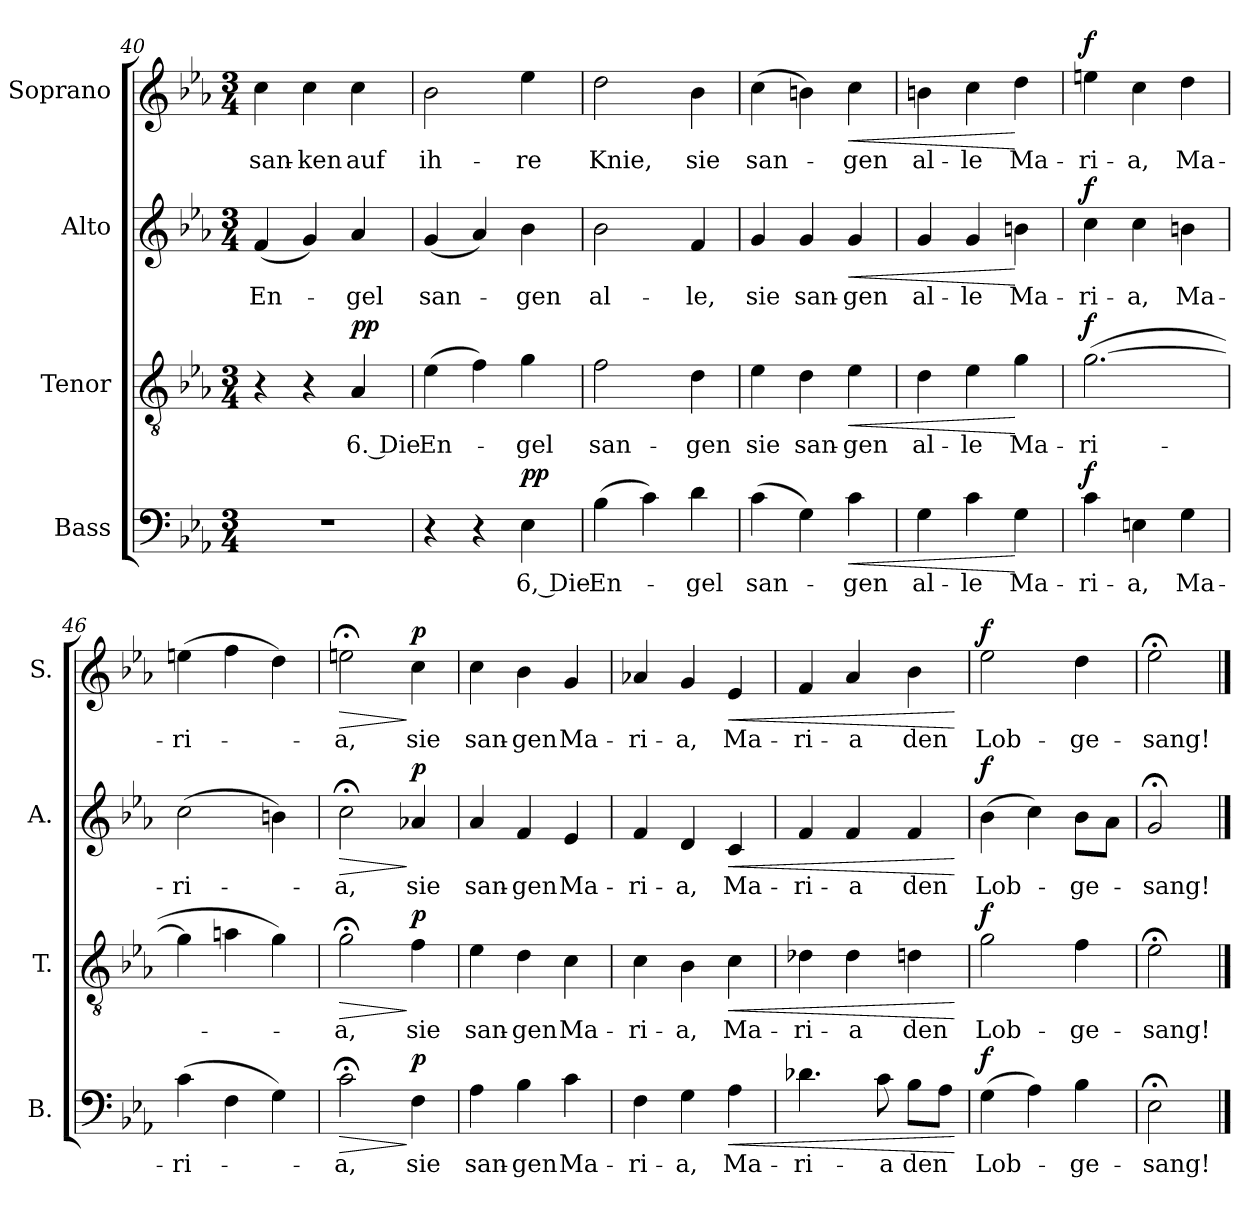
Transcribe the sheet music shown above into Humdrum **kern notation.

**kern	**text	**dynam	**kern	**text	**dynam	**kern	**text	**dynam	**kern	**text	**dynam
*part4	*part4	*part4	*part3	*part3	*part3	*part2	*part2	*part2	*part1	*part1	*part1
*staff4	*staff4	*staff4	*staff3	*staff3	*staff3	*staff2	*staff2	*staff2	*staff1	*staff1	*staff1
*I"Bass	*	*	*I"Tenor	*	*	*I"Alto	*	*	*I"Soprano	*	*
*I'B.	*	*	*I'T.	*	*	*I'A.	*	*	*I'S.	*	*
*clefF4	*	*	*clefGv2	*	*	*clefG2	*	*	*clefG2	*	*
*k[b-e-a-]	*	*	*k[b-e-a-]	*	*	*k[b-e-a-]	*	*	*k[b-e-a-]	*	*
*M3/4	*	*	*M3/4	*	*	*M3/4	*	*	*M3/4	*	*
=40	=40	=40	=40	=40	=40	=40	=40	=40	=40	=40	=40
!	!	!	!	!	!	!	!LO:LY:b	!	!	!LO:LY:b	!
2.r	.	.	4r	.	.	(4f/	En-	.	4cc\	san-	.
!	!	!	!	!	!	!	!	!	!	!LO:LY:b	!
.	.	.	4r	.	.	4g/)	.	.	4cc\	-ken	.
!	!	!	!	!LO:LY:b	!LO:DY:a	!	!LO:LY:b	!	!	!LO:LY:b	!
.	.	.	4A-/	6. Die	pp	4a-/	-gel	.	4cc\	auf	.
=41	=41	=41	=41	=41	=41	=41	=41	=41	=41	=41	=41
!	!	!	!	!LO:LY:b	!	!	!LO:LY:b	!	!	!LO:LY:b	!
4r	.	.	(4e-\	En-	.	(4g/	san-	.	2b-\	ih-	.
4r	.	.	4f\)	.	.	4a-/)	.	.	.	.	.
!	!LO:LY:b	!LO:DY:a	!	!LO:LY:b	!	!	!LO:LY:b	!	!	!LO:LY:b	!
4E-\	6, Die	pp	4g\	-gel	.	4b-\	-gen	.	4ee-\	-re	.
=42	=42	=42	=42	=42	=42	=42	=42	=42	=42	=42	=42
!	!LO:LY:b	!	!	!LO:LY:b	!	!	!LO:LY:b	!	!	!LO:LY:b	!
(4B-\	En-	.	2f\	san-	.	2b-\	al-	.	2dd\	Knie,	.
4c\)	.	.	.	.	.	.	.	.	.	.	.
!	!LO:LY:b	!	!	!LO:LY:b	!	!	!LO:LY:b	!	!	!LO:LY:b	!
4d\	-gel	.	4d\	-gen	.	4f/	-le,	.	4b-\	sie	.
=43	=43	=43	=43	=43	=43	=43	=43	=43	=43	=43	=43
!	!LO:LY:b	!	!	!LO:LY:b	!	!	!LO:LY:b	!	!	!LO:LY:b	!
(4c\	san-	.	4e-\	sie	.	4g/	sie	.	(4cc\	san-	.
!	!	!	!	!LO:LY:b	!	!	!LO:LY:b	!	!	!	!
4G\)	.	.	4d\	san-	.	4g/	san-	.	4bn\)	.	.
!	!LO:LY:b	!LO:HP:b	!	!LO:LY:b	!LO:HP:b	!	!LO:LY:b	!LO:HP:b	!	!LO:LY:b	!LO:HP:b
4c\	-gen	<	4e-\	-gen	<	4g/	-gen	<	4cc\	-gen	<
=44	=44	=44	=44	=44	=44	=44	=44	=44	=44	=44	=44
!	!LO:LY:b	!	!	!LO:LY:b	!	!	!LO:LY:b	!	!	!LO:LY:b	!
4G\	al-	.	4d\	al-	.	4g/	al-	.	4bn\	al-	.
!	!LO:LY:b	!	!	!LO:LY:b	!	!	!LO:LY:b	!	!	!LO:LY:b	!
4c\	-le	.	4e-\	-le	.	4g/	-le	.	4cc\	-le	.
!	!LO:LY:b	!	!	!LO:LY:b	!	!	!LO:LY:b	!	!	!LO:LY:b	!
4G\	Ma-	[	4g\	Ma-	[	4bn\	Ma-	[	4dd\	Ma-	[
!!LO:LB:g=z
=45	=45	=45	=45	=45	=45	=45	=45	=45	=45	=45	=45
!	!LO:LY:b	!LO:DY:a	!	!LO:LY:b	!LO:DY:a	!	!LO:LY:b	!LO:DY:a	!	!LO:LY:b	!LO:DY:a
4c\	-ri-	f	([2.g\	-ri-	f	4cc\	-ri-	f	4een\	-ri-	f
!	!LO:LY:b	!	!	!	!	!	!LO:LY:b	!	!	!LO:LY:b	!
4En\	-a,	.	.	.	.	4cc\	-a,	.	4cc\	-a,	.
!	!LO:LY:b	!	!	!	!	!	!LO:LY:b	!	!	!LO:LY:b	!
4G\	Ma-	.	.	.	.	4bn\	Ma-	.	4dd\	Ma-	.
=46	=46	=46	=46	=46	=46	=46	=46	=46	=46	=46	=46
!	!LO:LY:b	!	!	!	!	!	!LO:LY:b	!	!	!LO:LY:b	!
(4c\	-ri-	.	4g\]	.	.	(2cc\	-ri-	.	(4een\	-ri-	.
4F\	.	.	4an\	.	.	.	.	.	4ff\	.	.
4G\)	.	.	4g\)	.	.	4bn\)	.	.	4dd\)	.	.
=47	=47	=47	=47	=47	=47	=47	=47	=47	=47	=47	=47
!	!LO:LY:b	!LO:HP:b	!	!LO:LY:b	!LO:HP:b	!	!LO:LY:b	!LO:HP:b	!	!LO:LY:b	!LO:HP:b
2c;<\	-a,	>	2g;<\	-a,	>	2cc;<\	-a,	>	2een;<\	-a,	>
!	!LO:LY:b	!LO:DY:n=1:a	!	!LO:LY:b	!LO:DY:n=1:a	!	!LO:LY:b	!LO:DY:n=1:a	!	!LO:LY:b	!LO:DY:n=1:a
4F\	sie	] p	4f\	sie	] p	4a-X/	sie	] p	4cc\	sie	] p
=48	=48	=48	=48	=48	=48	=48	=48	=48	=48	=48	=48
!	!LO:LY:b	!	!	!LO:LY:b	!	!	!LO:LY:b	!	!	!LO:LY:b	!
4A-\	san-	.	4e-\	san-	.	4a-/	san-	.	4cc\	san-	.
!	!LO:LY:b	!	!	!LO:LY:b	!	!	!LO:LY:b	!	!	!LO:LY:b	!
4B-\	-gen	.	4d\	-gen	.	4f/	-gen	.	4b-\	-gen	.
!	!LO:LY:b	!	!	!LO:LY:b	!	!	!LO:LY:b	!	!	!LO:LY:b	!
4c\	Ma-	.	4c\	Ma-	.	4e-/	Ma-	.	4g/	Ma-	.
=49	=49	=49	=49	=49	=49	=49	=49	=49	=49	=49	=49
!	!LO:LY:b	!	!	!LO:LY:b	!	!	!LO:LY:b	!	!	!LO:LY:b	!
4F\	-ri-	.	4c\	-ri-	.	4f/	-ri-	.	4a-X/	-ri-	.
!	!LO:LY:b	!	!	!LO:LY:b	!	!	!LO:LY:b	!	!	!LO:LY:b	!
4G\	-a,	.	4B-\	-a,	.	4d/	-a,	.	4g/	-a,	.
!	!LO:LY:b	!LO:HP:b	!	!LO:LY:b	!LO:HP:b	!	!LO:LY:b	!LO:HP:b	!	!LO:LY:b	!LO:HP:b
4A-\	Ma-	<	4c\	Ma-	<	4c/	Ma-	<	4e-/	Ma-	<
=50	=50	=50	=50	=50	=50	=50	=50	=50	=50	=50	=50
!	!LO:LY:b	!	!	!LO:LY:b	!	!	!LO:LY:b	!	!	!LO:LY:b	!
4.d-X\	-ri-	.	4d-X\	-ri-	.	4f/	-ri-	.	4f/	-ri-	.
!	!	!	!	!LO:LY:b	!	!	!LO:LY:b	!	!	!LO:LY:b	!
.	.	.	4d-\	-a	.	4f/	-a	.	4a-/	-a	.
!	!LO:LY:b	!	!	!	!	!	!	!	!	!	!
8c\	-a	.	.	.	.	.	.	.	.	.	.
!	!LO:LY:b	!	!	!LO:LY:b	!	!	!LO:LY:b	!	!	!LO:LY:b	!
8B-\L	den	.	4dn\	den	.	4f/	den	.	4b-\	den	.
8A-\J	.	.	.	.	.	.	.	.	.	.	.
.	.	[	.	.	[	.	.	[	.	.	[
=51	=51	=51	=51	=51	=51	=51	=51	=51	=51	=51	=51
!	!LO:LY:b	!LO:DY:a	!	!LO:LY:b	!LO:DY:a	!	!LO:LY:b	!LO:DY:a	!	!LO:LY:b	!LO:DY:a
(4G\	Lob-	f	2g\	Lob-	f	(4b-\	Lob-	f	2ee-\	Lob-	f
4A-\)	.	.	.	.	.	4cc\)	.	.	.	.	.
!	!LO:LY:b	!	!	!LO:LY:b	!	!	!LO:LY:b	!	!	!LO:LY:b	!
4B-\	-ge-	.	4f\	-ge-	.	8b-\L	-ge-	.	4dd\	-ge-	.
.	.	.	.	.	.	8a-\J	.	.	.	.	.
=52	=52	=52	=52	=52	=52	=52	=52	=52	=52	=52	=52
!	!LO:LY:b	!	!	!LO:LY:b	!	!	!LO:LY:b	!	!	!LO:LY:b	!
2E-;<\	-sang!	.	2e-;<\	-sang!	.	2g;</	-sang!	.	2ee-;<\	-sang!	.
==	==	==	==	==	==	==	==	==	==	==	==
*-	*-	*-	*-	*-	*-	*-	*-	*-	*-	*-	*-
